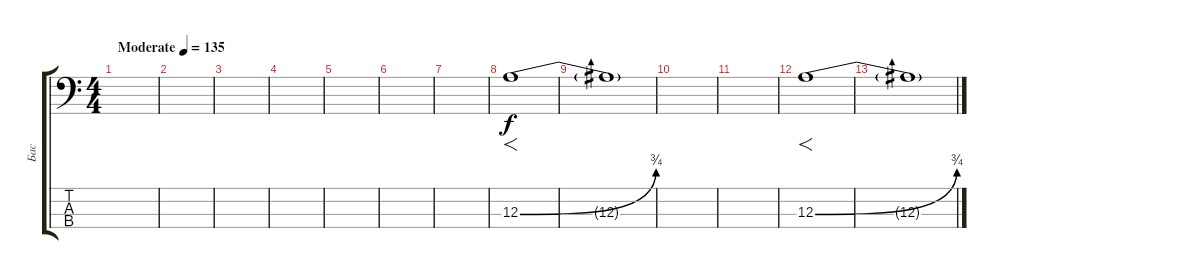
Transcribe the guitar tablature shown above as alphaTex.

\track ("Бас" "Бас") {instrument fretlessbass}
\staff {score tabs}
\tuning (G2 D2 A1 E1) {hide}
\ts (4 4)
\tempo (135 "Moderate")
\clef f4
\ks c
|
|
|
|
|
|
|
12.3{be (bend 0 0 60 3)}.1{f} |
12.3{t}.1 |
|
|
12.3{be (bend 0 0 60 3)}.1{f} |
12.3{t}.1
